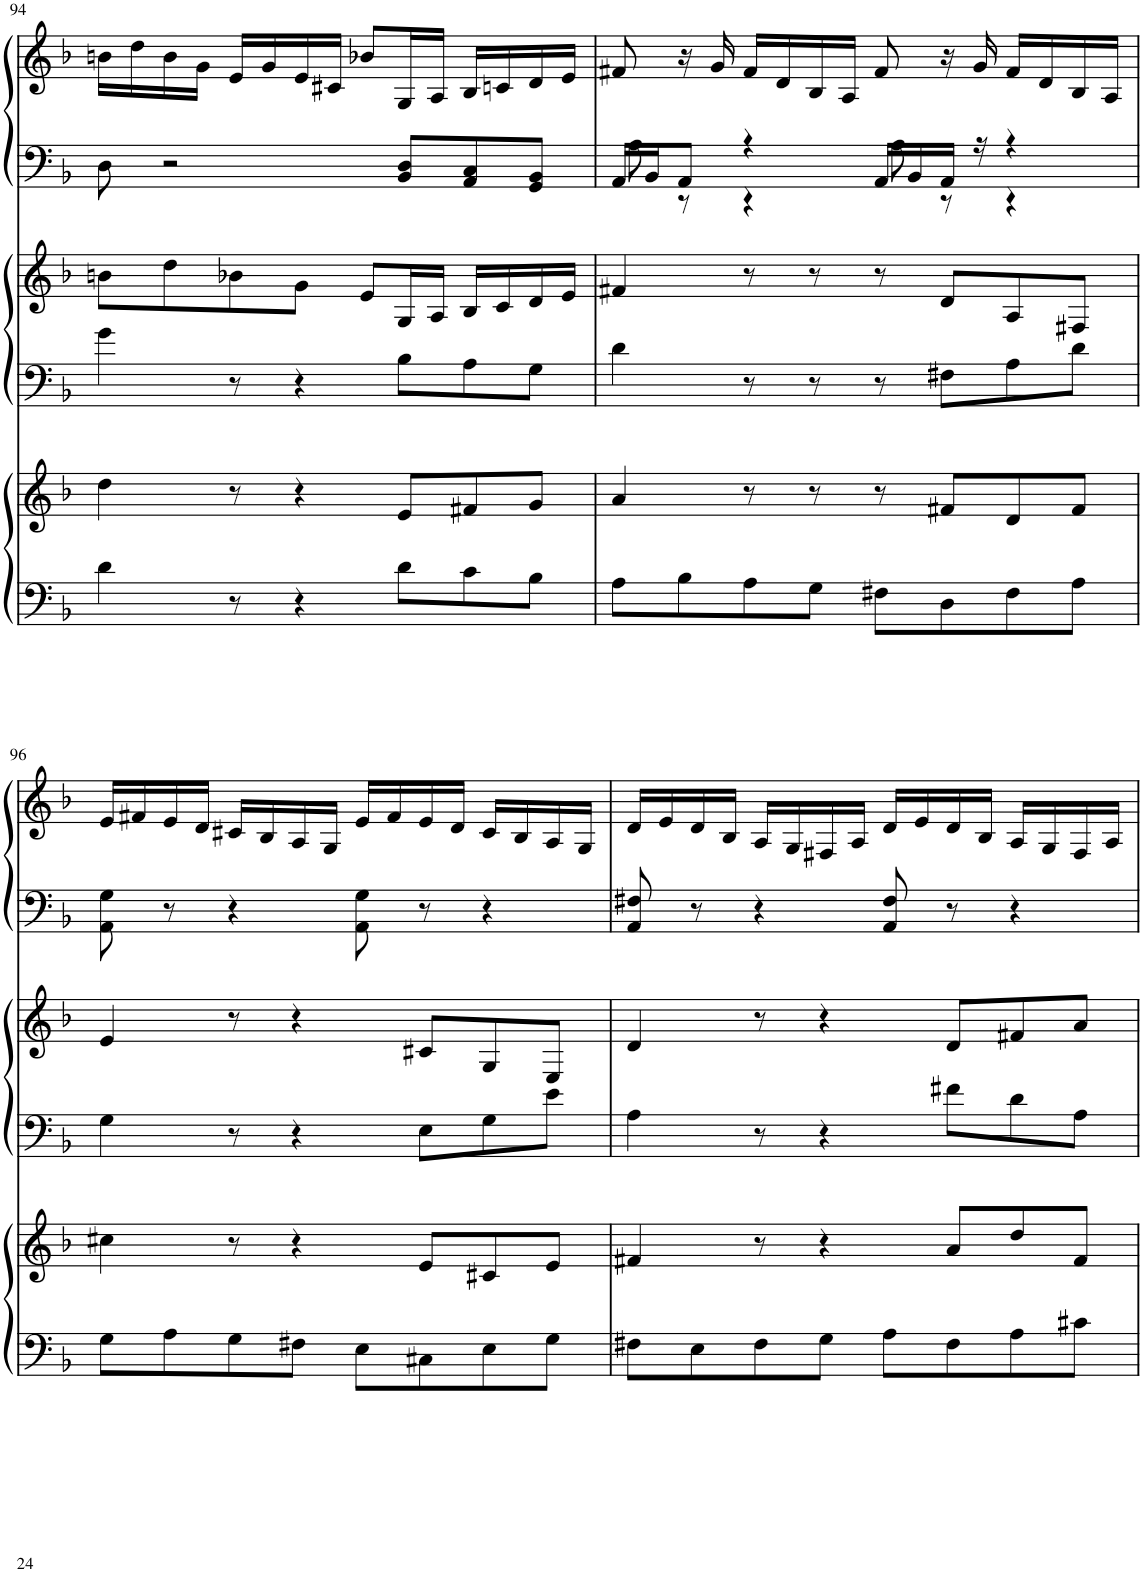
**kern	**kern	**kern	**kern	**kern	**kern
*part3	*part3	*part2	*part2	*part1	*part1
*staff6	*staff5	*staff4	*staff3	*staff2	*staff1
*I"Harp	*	*I"Harp	*	*I"Harp	*
*I'Hp	*	*I'Hp	*	*I'Hp	*
!!LO:PB:g=z
*clefF4	*clefG2	*clefF4	*clefG2	*clefF4	*clefG2
*k[b-]	*k[b-]	*k[b-]	*k[b-]	*k[b-]	*k[b-]
*M4/4	*M4/4	*M4/4	*M4/4	*M4/4	*M4/4
=94	=94	=94	=94	=94	=94
4d\	4dd\	4g\	8bn\L	8D\	16bn\LL
.	.	.	.	.	16dd\
.	.	.	8dd\	2r	16b\
.	.	.	.	.	16g\JJ
8r	8r	8r	8b-X\	.	16e/LL
.	.	.	.	.	16g/
4r	4r	4r	8g\J	.	16e/
.	.	.	.	.	16c#X/JJ
.	.	.	8e/L	.	8b-X/L
8d\L	8e/L	8B-\L	16G/L	8BB-/ 8D/L	16G/L
.	.	.	16A/JJ	.	16A/JJ
8c\	8f#X/	8A\	16B-/LL	8AA/ 8C/	16B-/LL
.	.	.	16c/	.	16cn/
8B-\J	8g/J	8G\J	16d/	8GG/ 8BB-/J	16d/
.	.	.	16e/JJ	.	16e/JJ
=95	=95	=95	=95	=95	=95
*	*	*	*	*^	*
8A\L	4a/	4d\	4f#X/	16AA/LL	8A\	8f#X/
.	.	.	.	16BB-/J	.	.
8B-\	.	.	.	8AA/J	8r	16r
.	.	.	.	.	.	16g/
8A\	8r	8r	8r	4r	4r	16f#/LL
.	.	.	.	.	.	16d/
8G\J	8r	8r	8r	.	.	16B-/
.	.	.	.	.	.	16A/JJ
8F#X\L	8r	8r	8r	16AA/LL	8A\	8f#/
.	.	.	.	16BB-/	.	.
8D\	8f#X/L	8F#X\L	8d/L	16AA/JJ	8r	16r
.	.	.	.	16r	.	16g/
8F#\	8d/	8A\	8A/	4r	4r	16f#/LL
.	.	.	.	.	.	16d/
8A\J	8f#/J	8d\J	8F#X/J	.	.	16B-/
.	.	.	.	.	.	16A/JJ
*	*	*	*	*v	*v	*
!!LO:LB:g=z
=96	=96	=96	=96	=96	=96
8G\L	4cc#X\	4G\	4e/	8AA\ 8G\	16e/LL
.	.	.	.	.	16f#X/
8A\	.	.	.	8r	16e/
.	.	.	.	.	16d/JJ
8G\	8r	8r	8r	4r	16c#X/LL
.	.	.	.	.	16B-/
8F#X\J	4r	4r	4r	.	16A/
.	.	.	.	.	16G/JJ
8E\L	.	.	.	8AA\ 8G\	16e/LL
.	.	.	.	.	16f#/
8C#X\	8e/L	8E\L	8c#X/L	8r	16e/
.	.	.	.	.	16d/JJ
8E\	8c#X/	8G\	8G/	4r	16c#/LL
.	.	.	.	.	16B-/
8G\J	8e/J	8e\J	8E/J	.	16A/
.	.	.	.	.	16G/JJ
=97	=97	=97	=97	=97	=97
8F#X\L	4f#X/	4A\	4d/	8AA/ 8F#X/	16d/LL
.	.	.	.	.	16e/
8E\	.	.	.	8r	16d/
.	.	.	.	.	16B-/JJ
8F#\	8r	8r	8r	4r	16A/LL
.	.	.	.	.	16G/
8G\J	4r	4r	4r	.	16F#X/
.	.	.	.	.	16A/JJ
8A\L	.	.	.	8AA/ 8F#/	16d/LL
.	.	.	.	.	16e/
8F#\	8a/L	8f#X\L	8d/L	8r	16d/
.	.	.	.	.	16B-/JJ
8A\	8dd/	8d\	8f#X/	4r	16A/LL
.	.	.	.	.	16G/
8c#X\J	8f#/J	8A\J	8a/J	.	16F#/
.	.	.	.	.	16A/JJ
=	=	=	=	=	=
*-	*-	*-	*-	*-	*-
